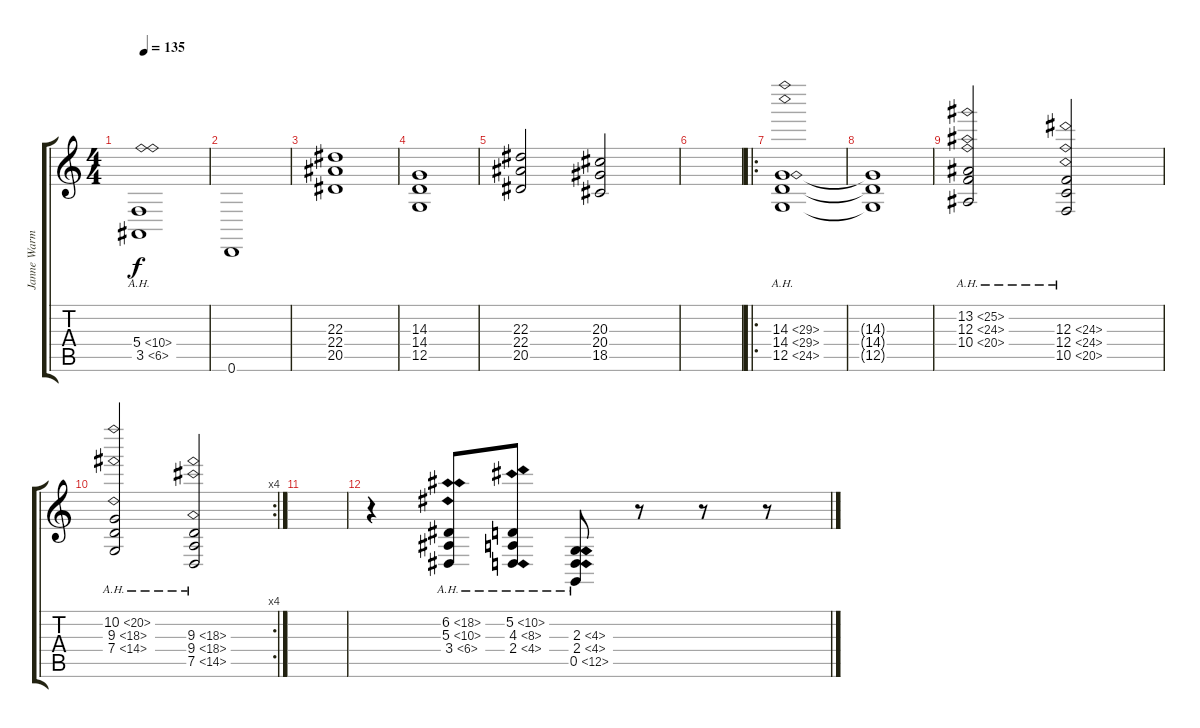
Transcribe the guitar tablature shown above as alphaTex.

\track ("Janne Warman" "Janne Warm") {instrument lead2sawtooth}
\staff {score tabs}
\tuning (D4 A3 F3 C3 G2 D2) {hide}
\ts (4 4)
\tempo 135
\clef g2
\ks c
(5.4{ah 5} 3.5{ah 3}).1{dy f volume 9 instrument pad8sweep} |
0.6.1 |
(22.3 22.4 20.5).1{volume 11 instrument stringensemble1} |
(14.3 14.4 12.5).1 |
(22.3 22.4 20.5).2{volume 11 instrument stringensemble1} (20.3 20.4 18.5).2 |
|
\ro
(14.3{ah 15} 14.4{ah 15} 12.5{ah 12}).1{volume 10 instrument stringensemble1} |
(14.3{t} 14.4{t} 12.5{t}).1 |
(13.2{ah 12} 12.3{ah 12} 10.4{ah 10}).2 (12.3{ah 12} 12.4{ah 12} 10.5{ah 10}).2 |
\rc 4
(10.2{ah 10} 9.3{ah 9} 7.4{ah 7}).2 (9.3{ah 9} 9.4{ah 9} 7.5{ah 7}).2 |
|
r.4 (6.2{ah 12} 5.3{ah 5} 3.4{ah 3}).8 (5.2{ah 5} 4.3{ah 4} 2.4{ah 2}).8 (2.3{ah 2} 2.4{ah 2} 0.5{ah 12}).8 r.8 r.8 r.8
